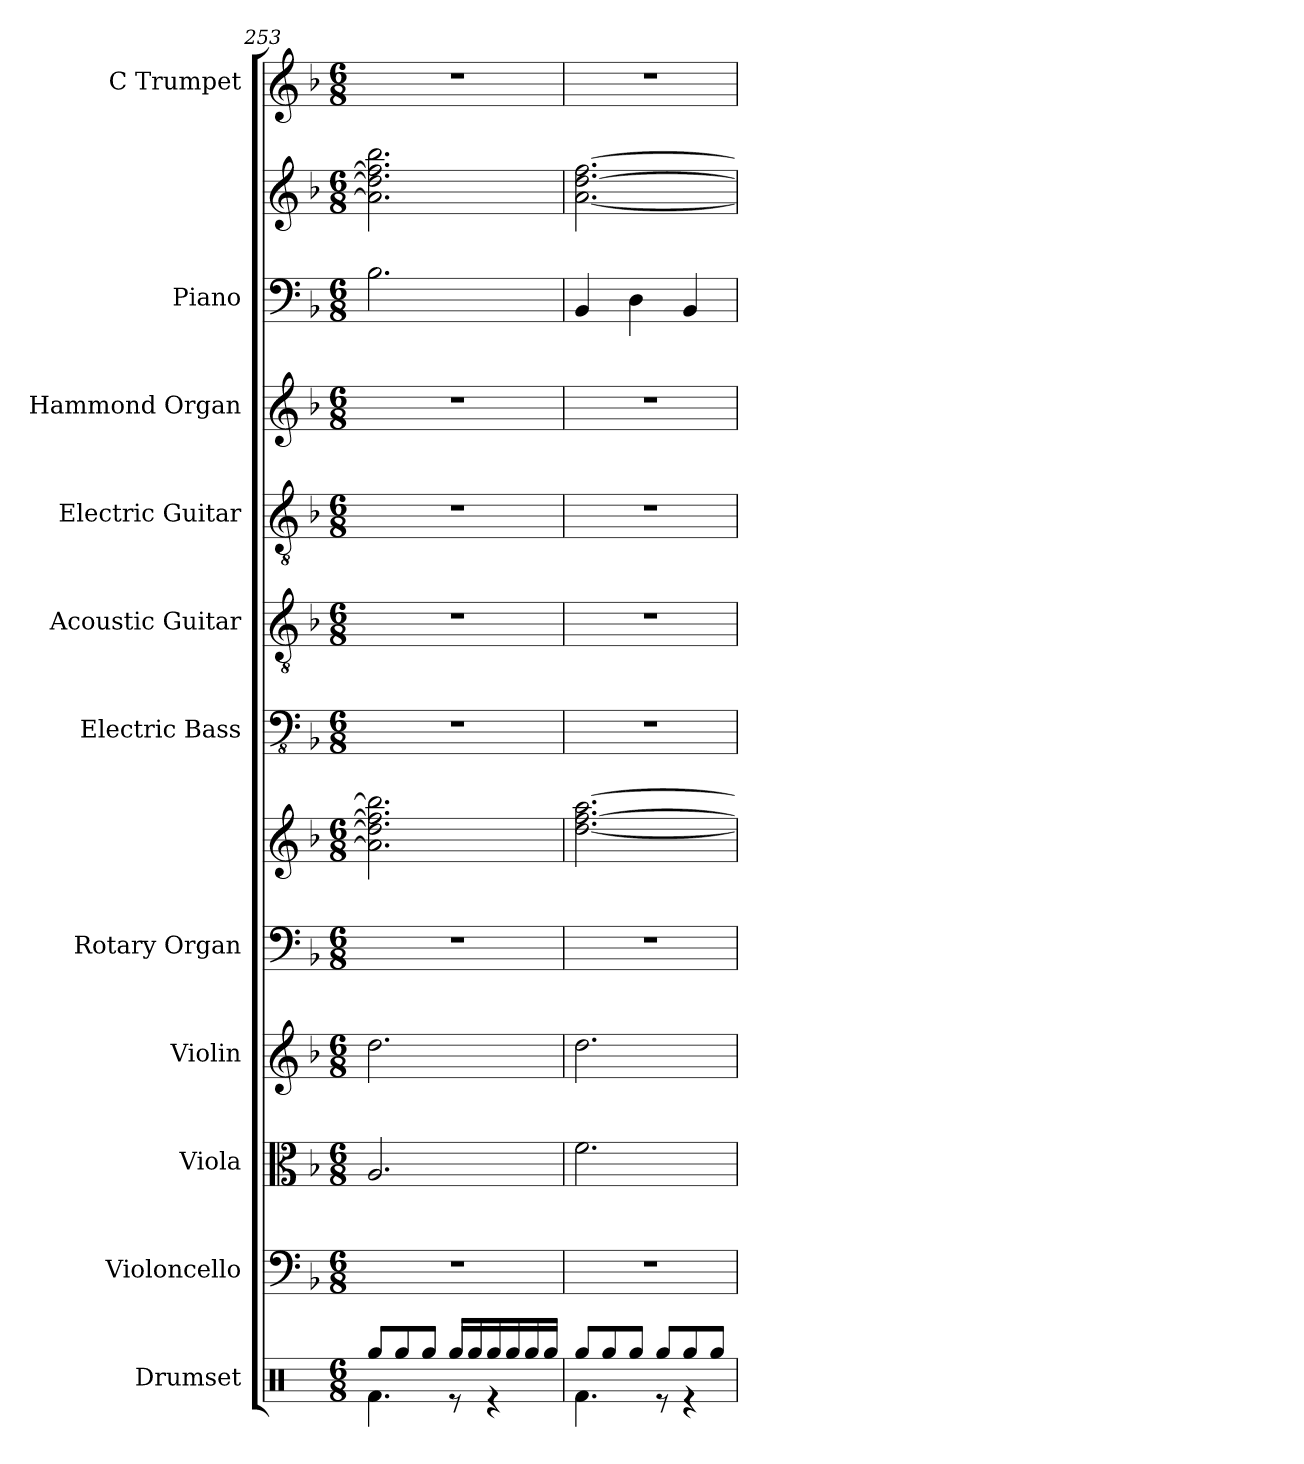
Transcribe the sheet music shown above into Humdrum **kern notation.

**kern	**kern	**kern	**kern	**kern	**kern	**kern	**kern	**kern	**kern	**kern	**kern	**kern
*part11	*part10	*part9	*part8	*part7	*part7	*part6	*part5	*part4	*part3	*part2	*part2	*part1
*staff13	*staff12	*staff11	*staff10	*staff9	*staff8	*staff7	*staff6	*staff5	*staff4	*staff3	*staff2	*staff1
*I"Drumset	*I"Violoncello	*I"Viola	*I"Violin	*I"Rotary Organ	*	*I"Electric Bass	*I"Acoustic Guitar	*I"Electric Guitar	*I"Hammond Organ	*I"Piano	*	*I"C Trumpet
*I'Drs.	*I'Vc.	*I'Vla.	*I'Vln.	*I'Rot. Org.	*	*I'El. B.	*I'Guit.	*I'El. Guit.	*I'Hm. Org.	*I'Pno.	*	*I'C Tpt.
*clefX	*clefF4	*clefC3	*clefG2	*clefF4	*clefG2	*clefFv4	*clefGv2	*clefGv2	*clefG2	*clefF4	*clefG2	*clefG2
*k[]	*k[b-]	*k[b-]	*k[b-]	*k[b-]	*k[b-]	*k[b-]	*k[b-]	*k[b-]	*k[b-]	*k[b-]	*k[b-]	*k[b-]
*M6/8	*M6/8	*M6/8	*M6/8	*M6/8	*M6/8	*M6/8	*M6/8	*M6/8	*M6/8	*M6/8	*M6/8	*M6/8
=253	=253	=253	=253	=253	=253	=253	=253	=253	=253	=253	=253	=253
*^	*	*	*	*	*	*	*	*	*	*	*	*
8Rgg/L	4.Rf\	2.r	2.A/	2.dd\	2.r	2.a\] 2.dd\] 2.ff\] 2.bb-\]	2.r	2.r	2.r	2.r	2.B-\	2.a\] 2.dd\] 2.ff\] 2.bb-\	2.r
8Rgg/	.	.	.	.	.	.	.	.	.	.	.	.	.
8Rgg/J	.	.	.	.	.	.	.	.	.	.	.	.	.
16Rgg/LL	8r	.	.	.	.	.	.	.	.	.	.	.	.
16Rgg/	.	.	.	.	.	.	.	.	.	.	.	.	.
16Rgg/	4r	.	.	.	.	.	.	.	.	.	.	.	.
16Rgg/	.	.	.	.	.	.	.	.	.	.	.	.	.
16Rgg/	.	.	.	.	.	.	.	.	.	.	.	.	.
16Rgg/JJ	.	.	.	.	.	.	.	.	.	.	.	.	.
=254	=254	=254	=254	=254	=254	=254	=254	=254	=254	=254	=254	=254	=254
8Rgg/L	4.Rf\	2.r	2.f\	2.dd\	2.r	[2.dd\ [2.ff\ [2.aa\	2.r	2.r	2.r	2.r	4BB-/	[2.a\ [2.dd\ [2.ff\	2.r
8Rgg/	.	.	.	.	.	.	.	.	.	.	.	.	.
8Rgg/J	.	.	.	.	.	.	.	.	.	.	4D\	.	.
8Rgg/L	8r	.	.	.	.	.	.	.	.	.	.	.	.
8Rgg/	4r	.	.	.	.	.	.	.	.	.	4BB-/	.	.
8Rgg/J	.	.	.	.	.	.	.	.	.	.	.	.	.
*v	*v	*	*	*	*	*	*	*	*	*	*	*	*
=	=	=	=	=	=	=	=	=	=	=	=	=
*-	*-	*-	*-	*-	*-	*-	*-	*-	*-	*-	*-	*-
